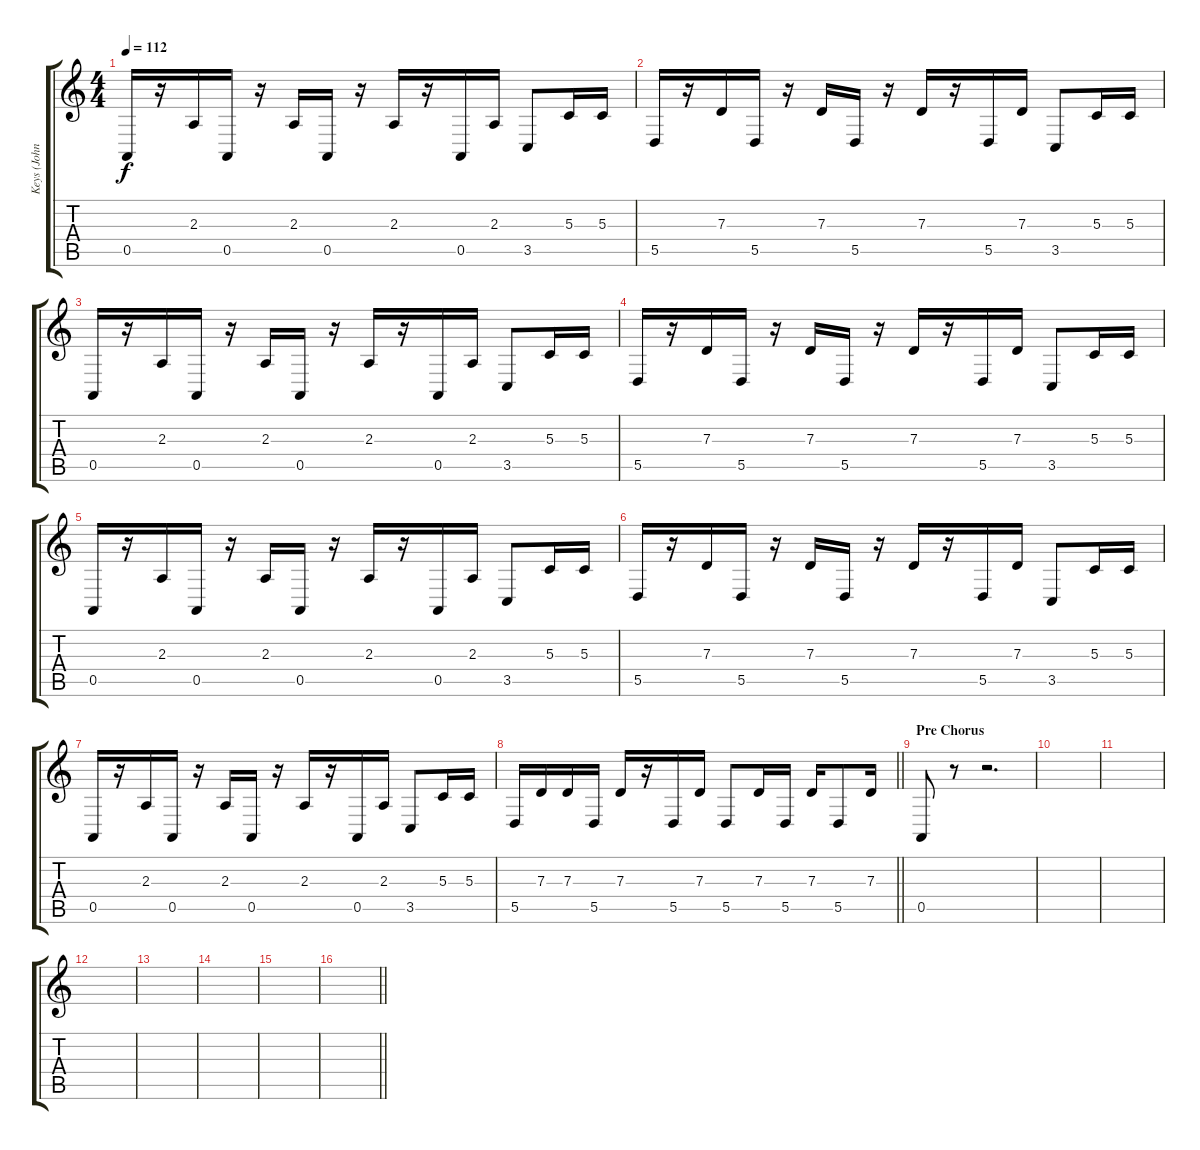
\track ("Keys (John Paul Jones)" "Keys (John") {instrument electricpiano2}
\staff {score tabs}
\tuning (E4 B3 G3 D3 A2 E2) {hide}
\ts (4 4)
\tempo 112
\clef g2
\ks c
0.5.16{dy f} r.16 2.3.16 0.5.16 r.16 2.3.16 0.5.16 r.16 2.3.16 r.16 0.5.16 2.3.16 3.5.8 5.3.16 5.3.16 |
5.5.16 r.16 7.3.16 5.5.16 r.16 7.3.16 5.5.16 r.16 7.3.16 r.16 5.5.16 7.3.16 3.5.8 5.3.16 5.3.16 |
0.5.16 r.16 2.3.16 0.5.16 r.16 2.3.16 0.5.16 r.16 2.3.16 r.16 0.5.16 2.3.16 3.5.8 5.3.16 5.3.16 |
5.5.16 r.16 7.3.16 5.5.16 r.16 7.3.16 5.5.16 r.16 7.3.16 r.16 5.5.16 7.3.16 3.5.8 5.3.16 5.3.16 |
0.5.16 r.16 2.3.16 0.5.16 r.16 2.3.16 0.5.16 r.16 2.3.16 r.16 0.5.16 2.3.16 3.5.8 5.3.16 5.3.16 |
5.5.16 r.16 7.3.16 5.5.16 r.16 7.3.16 5.5.16 r.16 7.3.16 r.16 5.5.16 7.3.16 3.5.8 5.3.16 5.3.16 |
0.5.16 r.16 2.3.16 0.5.16 r.16 2.3.16 0.5.16 r.16 2.3.16 r.16 0.5.16 2.3.16 3.5.8 5.3.16 5.3.16 |
\barLineRight lightlight
5.5.16 7.3.16 7.3.16 5.5.16 7.3.16 r.16 5.5.16 7.3.16 5.5.8 7.3.16 5.5.16 7.3.16 5.5.8 7.3.16 |
\section ("" "Pre Chorus")
0.5.8 r.8 r.2{d} |
|
|
|
|
|
|
\barLineRight lightlight
